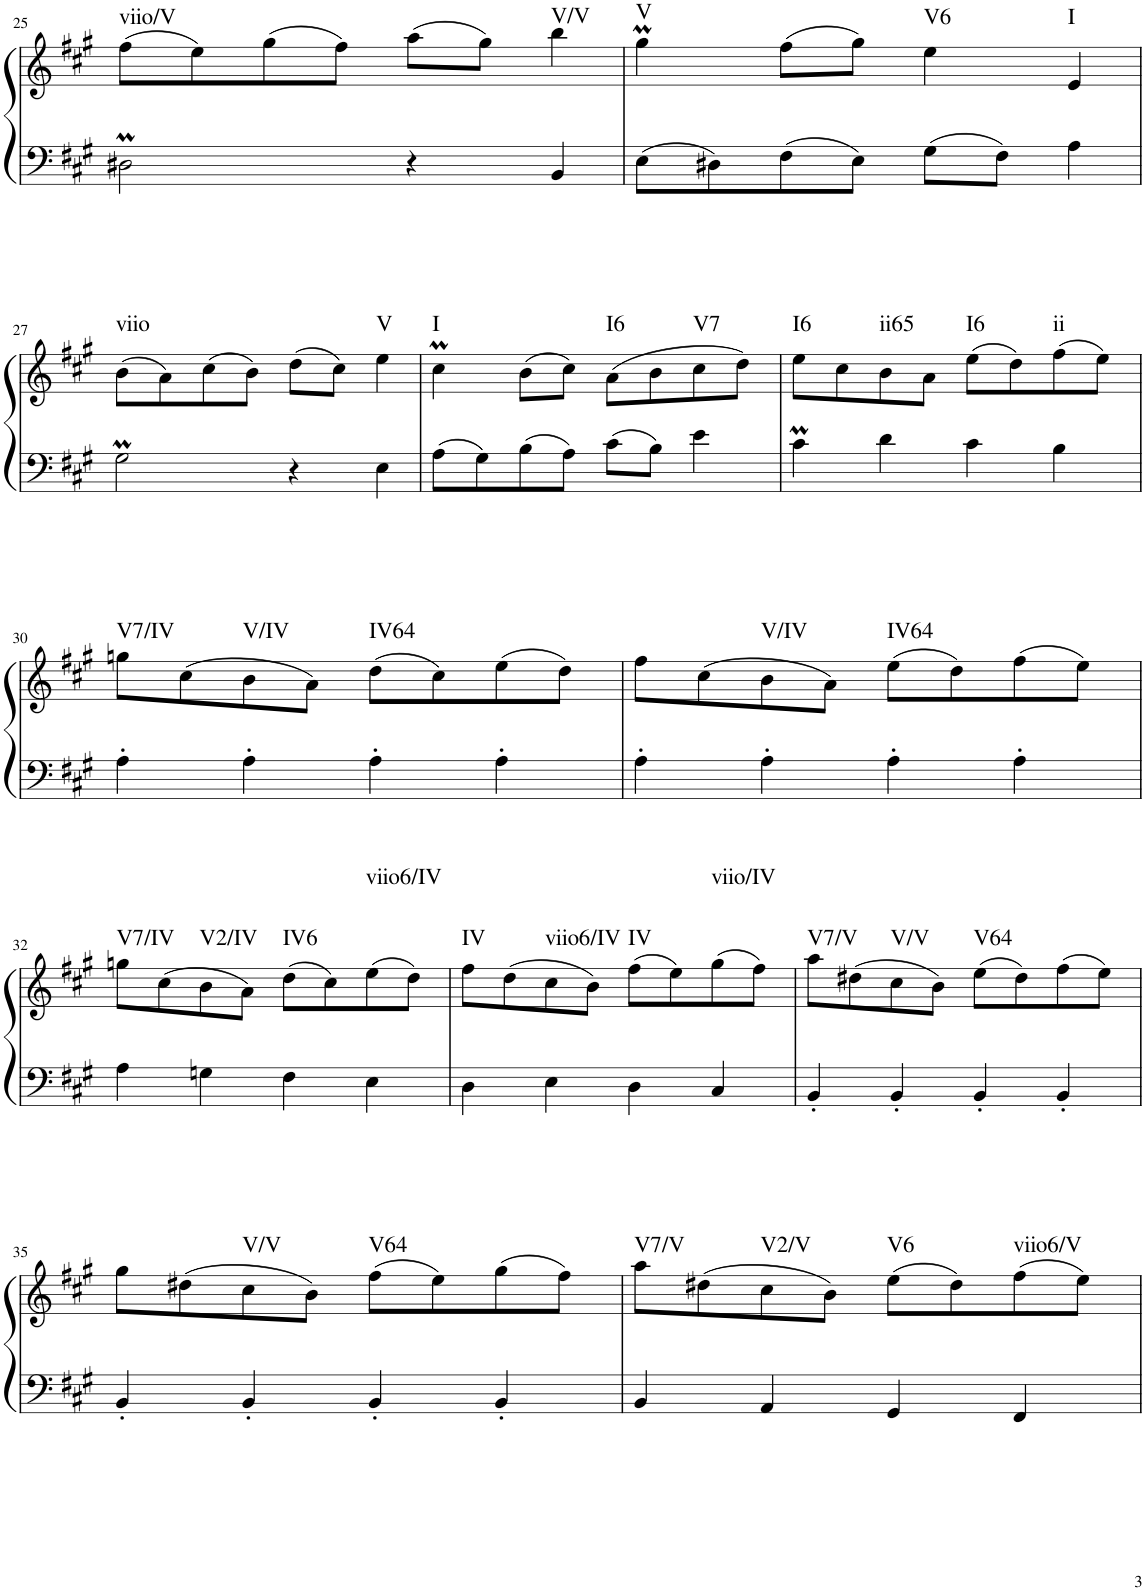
**kern	**kern	**harte
*part1	*part1	*part1
*staff2	*staff1	*
*I"unbenannt1	*	*
!!LO:PB:g=z
*clefF4	*clefG2	*
*k[f#c#g#]	*k[f#c#g#]	*
*M2/2	*M2/2	*
=25	=25	=25
!	!	!LO:H:kt=viio/V
2D#Xm\	(8ff#\L	N
.	8ee\)	.
.	(8gg#\	.
.	8ff#\J)	.
4r	(8aa\L	.
.	8gg#\J)	.
!	!	!LO:H:kt=V/V
4BB/	4bb\	N
=26	=26	=26
!	!	!LO:H:kt=V
8E\L	4gg#m\	N
8D#X\	.	.
8F#\	(8ff#\L	.
8E\J	8gg#\J)	.
!	!	!LO:H:kt=V6
8G#\L	4ee\	N
8F#\J	.	.
!	!	!LO:H:kt=I
4A\	4e/	N
!!LO:LB:g=z
=27	=27	=27
!	!	!LO:H:kt=viio
2G#m\	(8b\L	N
.	8a\)	.
.	(8cc#\	.
.	8b\J)	.
4r	(8dd\L	.
.	8cc#\J)	.
!	!	!LO:H:kt=V
4E\	4ee\	N
=28	=28	=28
!	!	!LO:H:kt=I
8A\L	4cc#m\	N
8G#\	.	.
8B\	(8b\L	.
8A\J	8cc#\J)	.
!	!	!LO:H:kt=I6
8c#\L	(8a\L	N
8B\J	8b\	.
!	!	!LO:H:kt=V7
4e\	8cc#\	N
.	8dd\J)	.
=29	=29	=29
!	!	!LO:H:kt=I6
4c#m\	8ee\L	N
.	8cc#\	.
!	!	!LO:H:kt=ii65
4d\	8b\	N
.	8a\J	.
!	!	!LO:H:kt=I6
4c#\	(8ee\L	N
.	8dd\)	.
!	!	!LO:H:kt=ii
4B\	(8ff#\	N
.	8ee\J)	.
!!LO:LB:g=z
=30	=30	=30
!	!	!LO:H:kt=V7/IV
4A'\	8ggn\L	N
.	(8cc#\	.
!	!	!LO:H:kt=V/IV
4A'\	8b\	N
.	8a\J)	.
!	!	!LO:H:kt=IV64
4A'\	(8dd\L	N
.	8cc#\)	.
4A'\	(8ee\	.
.	8dd\J)	.
=31	=31	=31
4A'\	8ff#\L	.
.	(8cc#\	.
!	!	!LO:H:kt=V/IV
4A'\	8b\	N
.	8a\J)	.
!	!	!LO:H:kt=IV64
4A'\	(8ee\L	N
.	8dd\)	.
4A'\	(8ff#\	.
.	8ee\J)	.
!!LO:LB:g=z
=32	=32	=32
!	!	!LO:H:kt=V7/IV
4A\	8ggn\L	N
.	(8cc#\	.
!	!	!LO:H:kt=V2/IV
4Gn\	8b\	N
.	8a\J)	.
!	!	!LO:H:kt=IV6
4F#\	(8dd\L	N
.	8cc#\)	.
!	!	!LO:H:kt=viio6/IV
4E\	(8ee\	N
.	8dd\J)	.
=33	=33	=33
!	!	!LO:H:kt=IV
4D\	8ff#\L	N
.	(8dd\	.
!	!	!LO:H:kt=viio6/IV
4E\	8cc#\	N
.	8b\J)	.
!	!	!LO:H:kt=IV
4D\	(8ff#\L	N
.	8ee\)	.
!	!	!LO:H:kt=viio/IV
4C#/	(8gg#\	N
.	8ff#\J)	.
=34	=34	=34
!	!	!LO:H:kt=V7/V
4BB'/	8aa\L	N
.	(8dd#X\	.
!	!	!LO:H:kt=V/V
4BB'/	8cc#\	N
.	8b\J)	.
!	!	!LO:H:kt=V64
4BB'/	(8ee\L	N
.	8dd#\)	.
4BB'/	(8ff#\	.
.	8ee\J)	.
!!LO:LB:g=z
=35	=35	=35
4BB'/	8gg#\L	.
.	(8dd#X\	.
!	!	!LO:H:kt=V/V
4BB'/	8cc#\	N
.	8b\J)	.
!	!	!LO:H:kt=V64
4BB'/	(8ff#\L	N
.	8ee\)	.
4BB'/	(8gg#\	.
.	8ff#\J)	.
=36	=36	=36
!	!	!LO:H:kt=V7/V
4BB/	8aa\L	N
.	(8dd#X\	.
!	!	!LO:H:kt=V2/V
4AA/	8cc#\	N
.	8b\J)	.
!	!	!LO:H:kt=V6
4GG#/	(8ee\L	N
.	8dd#\)	.
!	!	!LO:H:kt=viio6/V
4FF#/	(8ff#\	N
.	8ee\J)	.
=	=	=
*-	*-	*-
